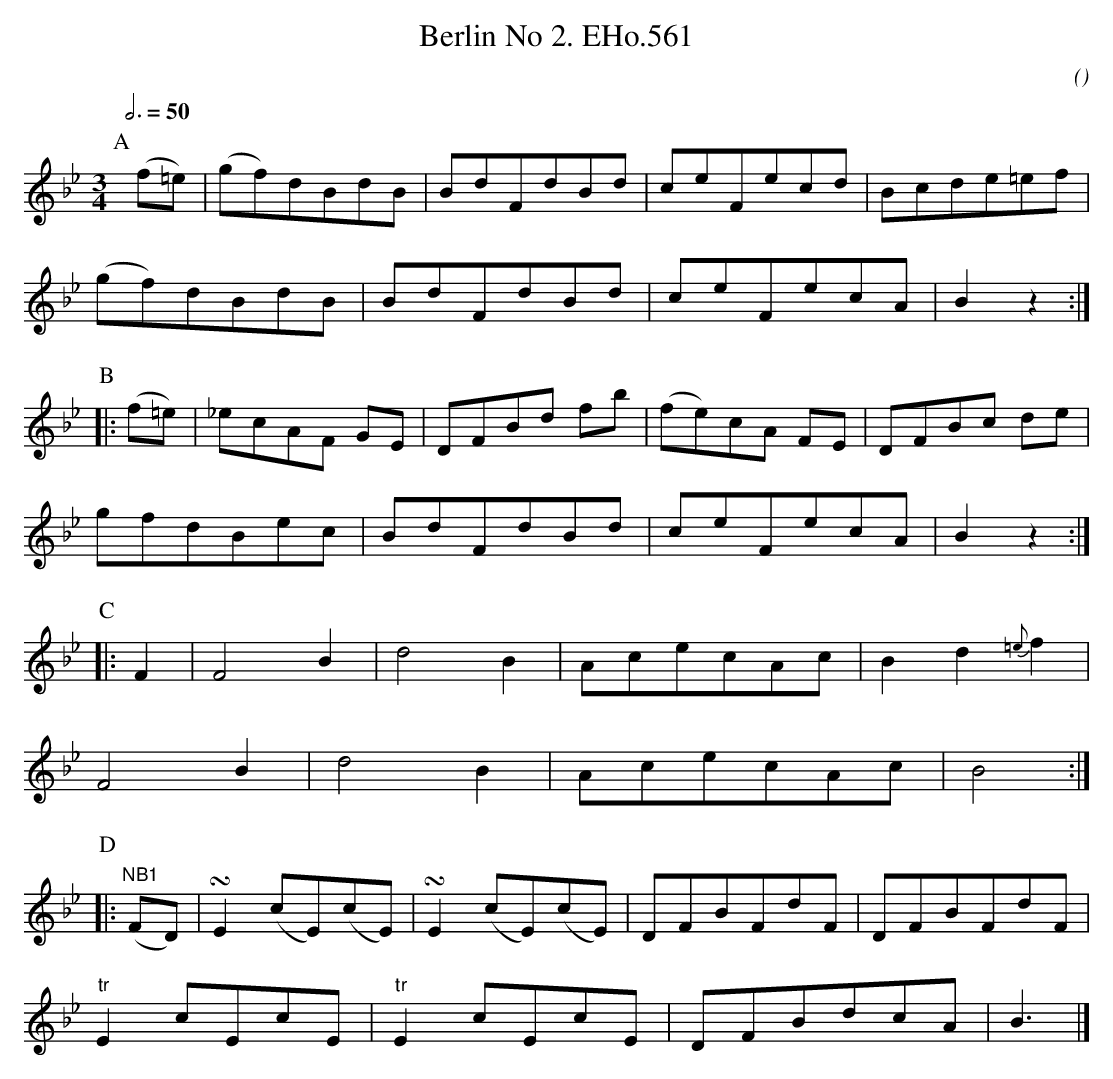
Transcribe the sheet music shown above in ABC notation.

X:1
T:Berlin No 2. EHo.561
M:3/4
L:1/8
Q:3/4=50
C:
O:
K:Bb
P:A
y(f=e) | (gf)dBdB | BdFdBd | ceFecd | Bcde=ef |
(gf)dBdB | BdFdBd | ceFecA | B2z2 :|
P:B
|: (f=e) | _ecAF GE | DFBd fb | (fe)cA FE | DFBc de |
gfdBec | BdFdBd | ceFecA | B2z2 :|
P:C
|: F2 | F4B2 | d4B2 | AcecAc | B2d2{=e}f2 |
F4B2 | d4B2 | AcecAc | B4 :|
P:D
|:"NB1" (FD) | !turn!E2(cE)(cE) | !turn!E2(cE)(cE) | DFBFdF | DFBFdF |
"tr"E2cEcE | "tr"E2cEcE | DFBdcA | B3 |]
